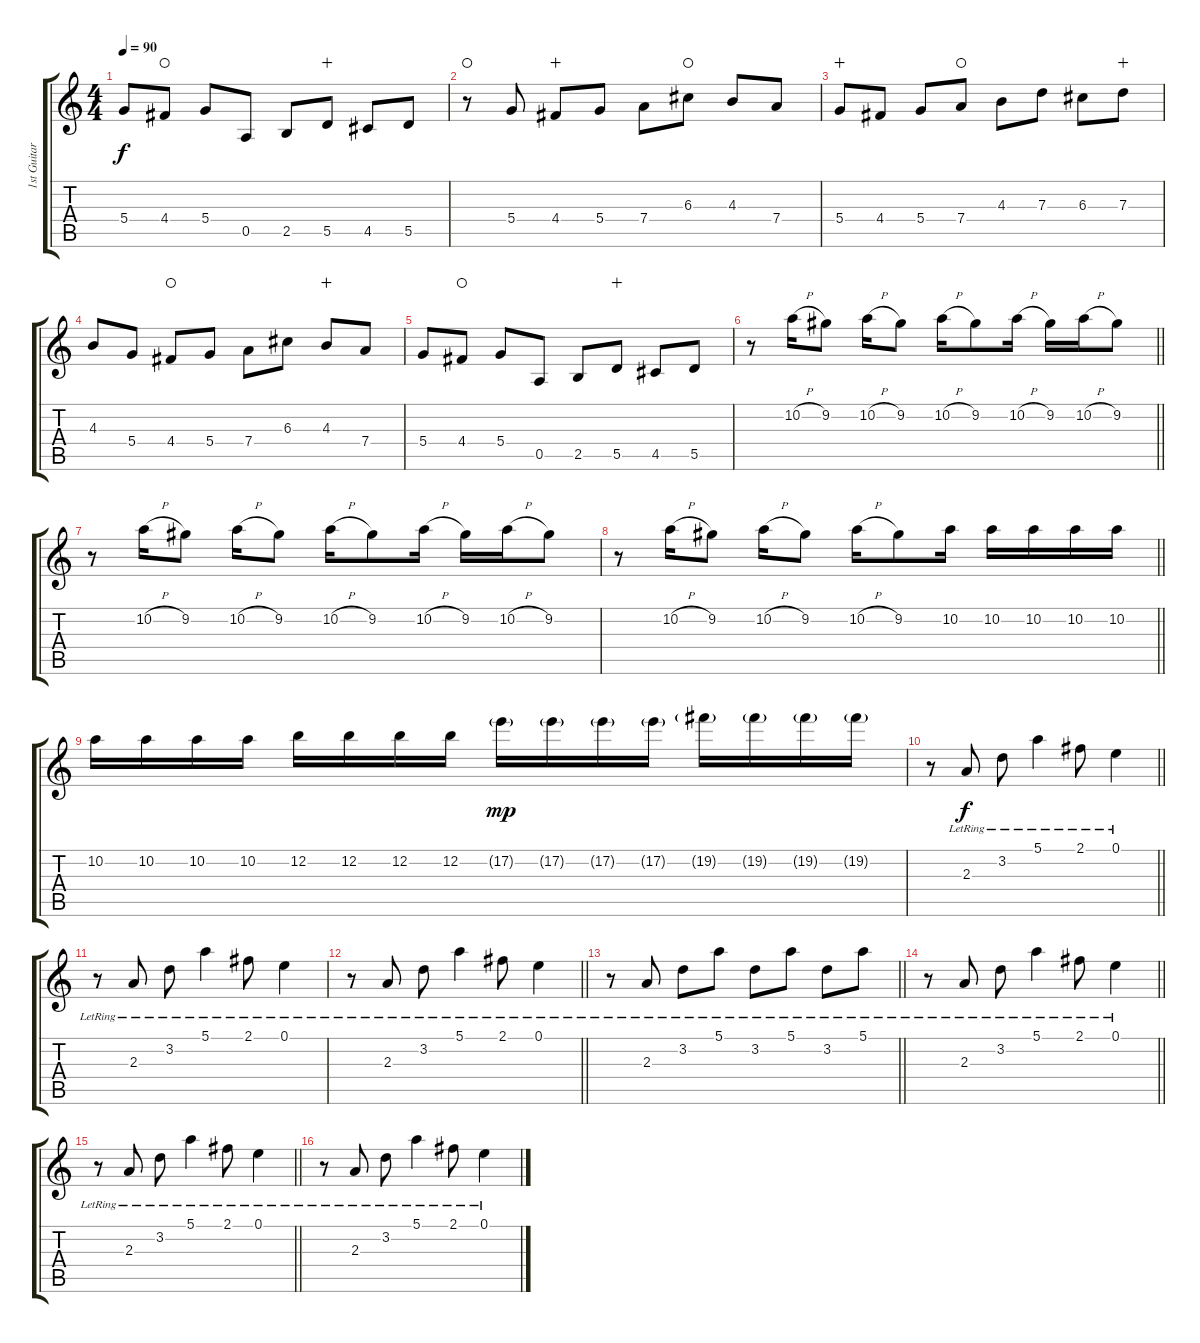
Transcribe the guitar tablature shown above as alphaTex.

\track ("1st Guitar" "1st Guitar") {instrument distortionguitar}
\staff {score tabs}
\tuning (E4 B3 G3 D3 A2 E2) {hide}
\ts (4 4)
\tempo 90
\clef g2
\ks c
5.4.8{dy f} 4.4.8{waho} 5.4.8 0.5.8 2.5.8 5.5.8{wahc} 4.5.8 5.5.8 |
r.8{waho} 5.4.8 4.4.8{wahc} 5.4.8 7.4.8 6.3.8{waho} 4.3.8 7.4.8 |
5.4.8{wahc} 4.4.8 5.4.8 7.4.8{waho} 4.3.8 7.3.8 6.3.8 7.3.8{wahc} |
4.3.8 5.4.8 4.4.8{waho} 5.4.8 7.4.8 6.3.8 4.3.8{wahc} 7.4.8 |
5.4.8 4.4.8{waho} 5.4.8 0.5.8 2.5.8 5.5.8{wahc} 4.5.8 5.5.8 |
\barLineRight lightlight
r.8 10.2{h}.16 9.2.8 10.2{h}.16 9.2.8 10.2{h}.16 9.2.8 10.2{h}.16 9.2.16 10.2{h}.16 9.2.8 |
r.8 10.2{h}.16 9.2.8 10.2{h}.16 9.2.8 10.2{h}.16 9.2.8 10.2{h}.16 9.2.16 10.2{h}.16 9.2.8 |
\barLineRight lightlight
r.8 10.2{h}.16 9.2.8 10.2{h}.16 9.2.8 10.2{h}.16 9.2.8 10.2.16 10.2.16 10.2.16 10.2.16 10.2.16 |
10.2.16 10.2.16 10.2.16 10.2.16 12.2.16 12.2.16 12.2.16 12.2.16 17.2{g}.16{dy mp} 17.2{g}.16 17.2{g}.16 17.2{g}.16 19.2{g}.16 19.2{g}.16 19.2{g}.16 19.2{g}.16 |
\barLineRight lightlight
r.8 2.3{lr}.8{dy f} 3.2{lr}.8 5.1{lr}.4 2.1{lr}.8 0.1{lr}.4 |
r.8 2.3{lr}.8 3.2{lr}.8 5.1{lr}.4 2.1{lr}.8 0.1{lr}.4 |
\barLineRight lightlight
r.8 2.3{lr}.8 3.2{lr}.8 5.1{lr}.4 2.1{lr}.8 0.1{lr}.4 |
\barLineRight lightlight
r.8 2.3{lr}.8 3.2{lr}.8 5.1{lr}.8 3.2{lr}.8 5.1{lr}.8 3.2{lr}.8 5.1{lr}.8 |
\barLineRight lightlight
r.8 2.3{lr}.8 3.2{lr}.8 5.1{lr}.4 2.1{lr}.8 0.1{lr}.4 |
\barLineRight lightlight
r.8 2.3{lr}.8 3.2{lr}.8 5.1{lr}.4 2.1{lr}.8 0.1{lr}.4 |
r.8 2.3{lr}.8 3.2{lr}.8 5.1{lr}.4 2.1{lr}.8 0.1{lr}.4
